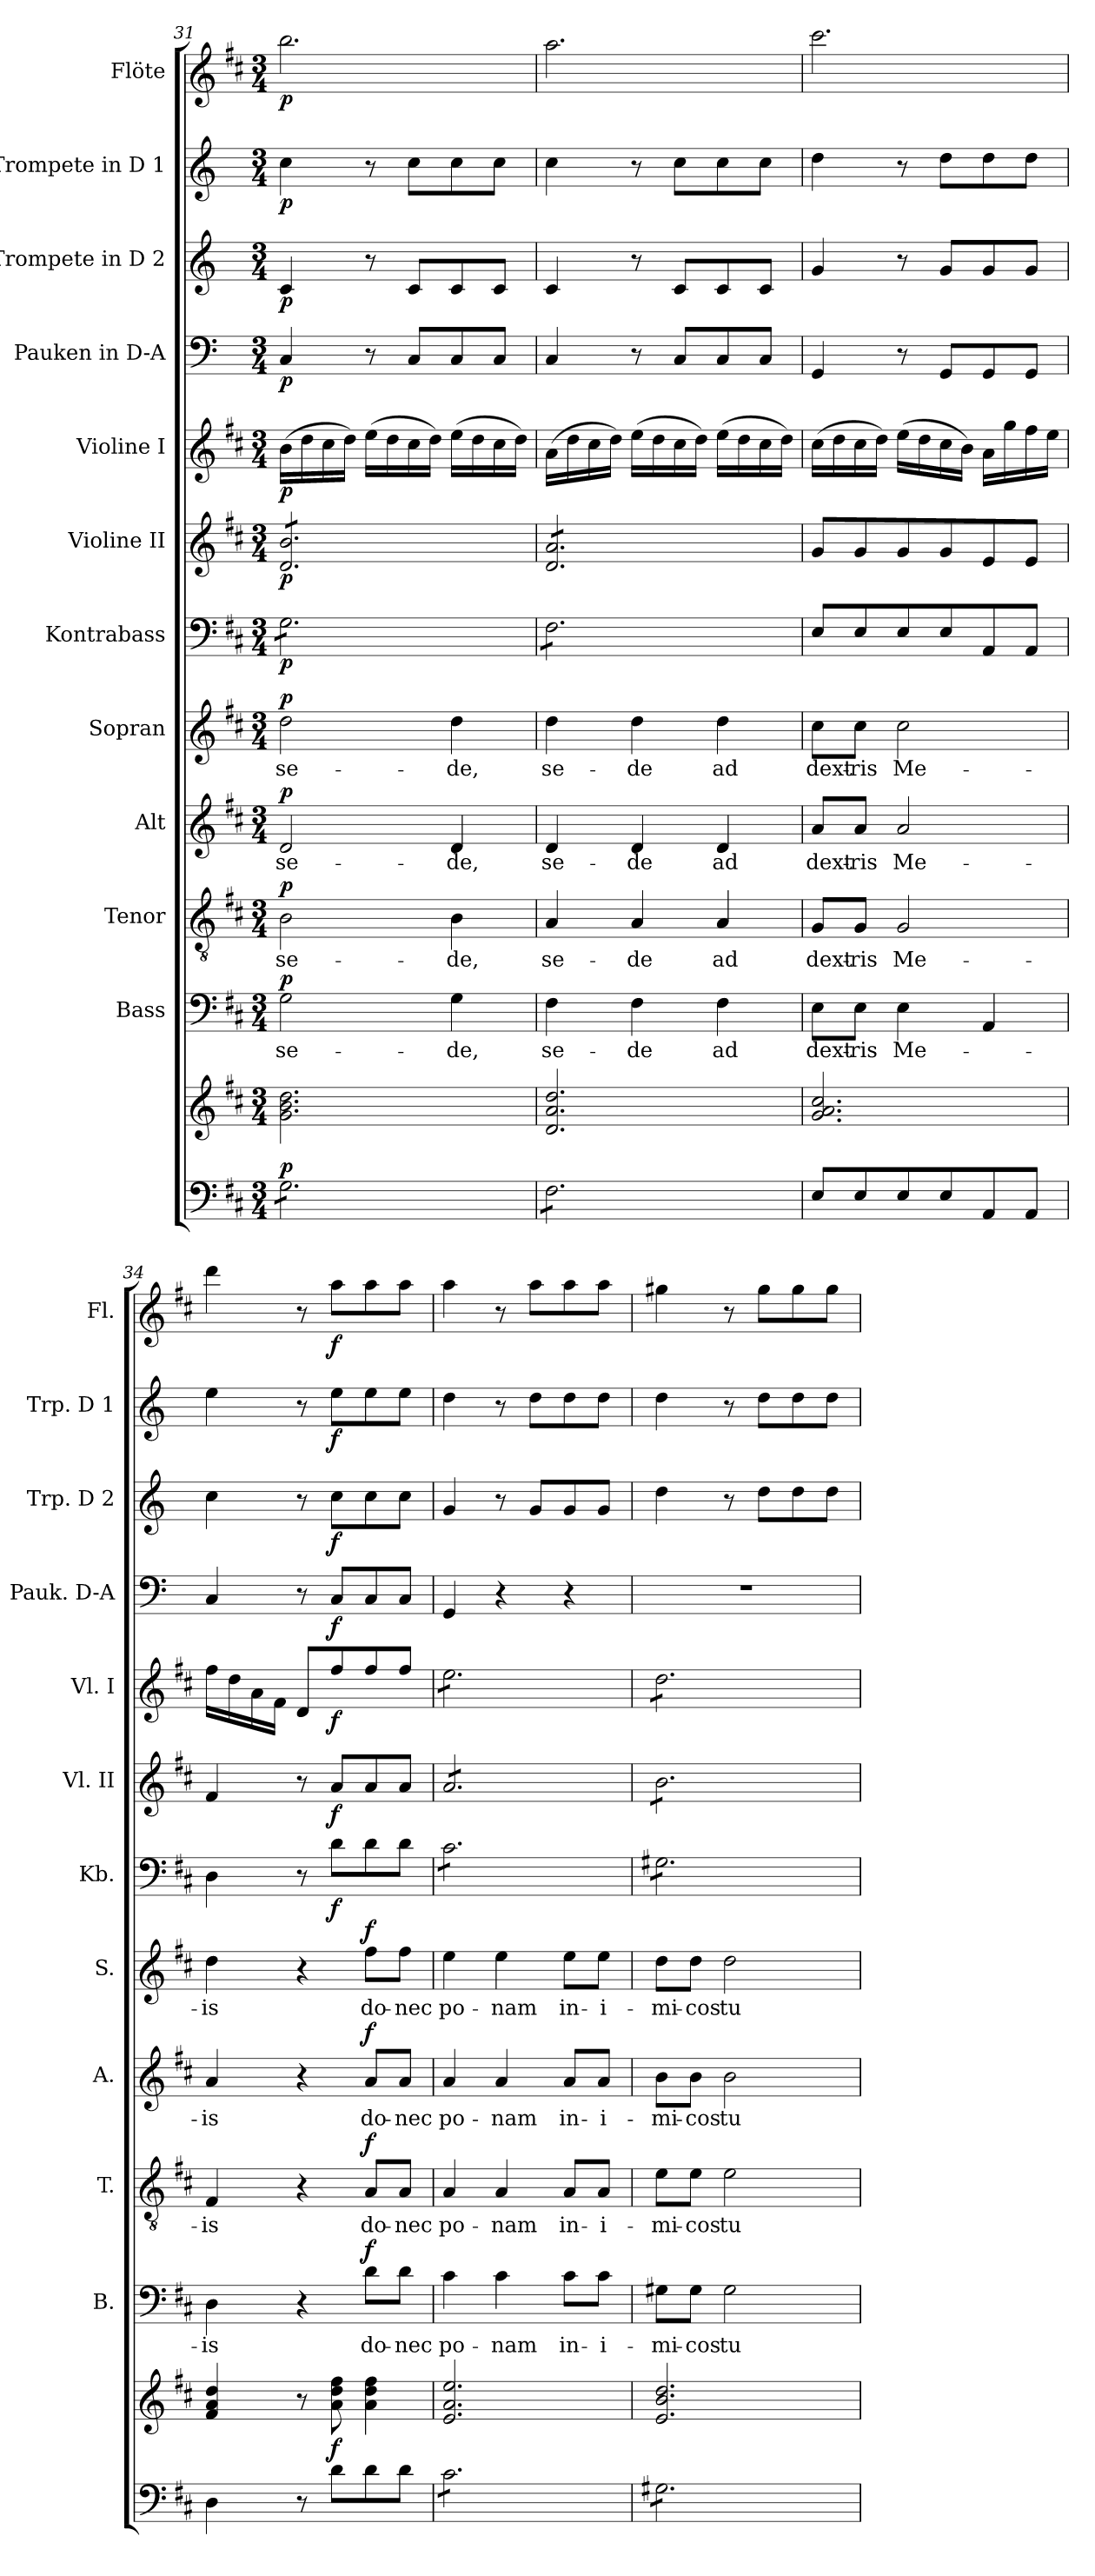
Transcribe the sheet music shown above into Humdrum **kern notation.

**kern	**kern	**dynam	**kern	**text	**dynam	**kern	**text	**dynam	**kern	**text	**dynam	**kern	**text	**dynam	**kern	**dynam	**kern	**dynam	**kern	**dynam	**kern	**dynam	**kern	**dynam	**kern	**dynam	**kern	**dynam
*part12	*part12	*part12	*part11	*part11	*part11	*part10	*part10	*part10	*part9	*part9	*part9	*part8	*part8	*part8	*part7	*part7	*part6	*part6	*part5	*part5	*part4	*part4	*part3	*part3	*part2	*part2	*part1	*part1
*staff13	*staff12	*staff12/13	*staff11	*staff11	*staff11	*staff10	*staff10	*staff10	*staff9	*staff9	*staff9	*staff8	*staff8	*staff8	*staff7	*staff7	*staff6	*staff6	*staff5	*staff5	*staff4	*staff4	*staff3	*staff3	*staff2	*staff2	*staff1	*staff1
*	*	*	*I"Bass	*	*	*I"Tenor	*	*	*I"Alt	*	*	*I"Sopran	*	*	*I"Kontrabass	*	*I"Violine II	*	*I"Violine I	*	*I"Pauken in D-A	*	*I"Trompete in D 2	*	*I"Trompete in D 1	*	*I"Flöte	*
*	*	*	*I'B.	*	*	*I'T.	*	*	*I'A.	*	*	*I'S.	*	*	*I'Kb.	*	*I'Vl. II	*	*I'Vl. I	*	*I'Pauk. D-A	*	*I'Trp. D 2	*	*I'Trp. D 1	*	*I'Fl.	*
!!LO:PB:g=z
*clefF4	*clefG2	*	*clefF4	*	*	*clefGv2	*	*	*clefG2	*	*	*clefG2	*	*	*clefF4	*	*clefG2	*	*clefG2	*	*clefF4	*	*clefG2	*	*clefG2	*	*clefG2	*
*	*	*	*	*	*	*	*	*	*	*	*	*	*	*	*ITrd7c12	*	*	*	*	*	*ITrd-1c-2	*	*ITrd-1c-2	*	*ITrd-1c-2	*	*	*
*k[f#c#]	*k[f#c#]	*	*k[f#c#]	*	*	*k[f#c#]	*	*	*k[f#c#]	*	*	*k[f#c#]	*	*	*k[f#c#]	*	*k[f#c#]	*	*k[f#c#]	*	*k[f#c#]	*	*k[f#c#]	*	*k[f#c#]	*	*k[f#c#]	*
*D:	*D:	*	*D:	*	*	*D:	*	*	*D:	*	*	*D:	*	*	*D:	*	*D:	*	*D:	*	*D:	*	*D:	*	*D:	*	*D:	*
*M3/4	*M3/4	*	*M3/4	*	*	*M3/4	*	*	*M3/4	*	*	*M3/4	*	*	*M3/4	*	*M3/4	*	*M3/4	*	*M3/4	*	*M3/4	*	*M3/4	*	*M3/4	*
=31	=31	=31	=31	=31	=31	=31	=31	=31	=31	=31	=31	=31	=31	=31	=31	=31	=31	=31	=31	=31	=31	=31	=31	=31	=31	=31	=31	=31
!	!	!LO:DY:a=2	!	!LO:LY:b	!LO:DY:a	!	!LO:LY:b	!LO:DY:a	!	!LO:LY:b	!LO:DY:a	!	!LO:LY:b	!LO:DY:a	!	!LO:DY:b	!	!LO:DY:b	!	!LO:DY:b	!	!LO:DY:b	!	!LO:DY:b	!	!LO:DY:b	!	!LO:DY:b
*tremolo	*	*	*	*	*	*	*	*	*	*	*	*	*	*	*	*	*	*	*	*	*	*	*	*	*	*	*	*
*	*	*	*	*	*	*	*	*	*	*	*	*	*	*	*tremolo	*	*	*	*	*	*	*	*	*	*	*	*	*
*	*	*	*	*	*	*	*	*	*	*	*	*	*	*	*	*	*tremolo	*	*	*	*	*	*	*	*	*	*	*
8G\L	2.g\ 2.b\ 2.dd\	p	2G\	se-	p	2B\	se-	p	2d/	se-	p	2dd\	se-	p	8GG\L	p	8d/ 8b/L	p	(>16b\LL	p	4D/	p	4d/	p	4dd\	p	2.bb\	p
.	.	.	.	.	.	.	.	.	.	.	.	.	.	.	.	.	.	.	16dd\	.	.	.	.	.	.	.	.	.
8G\	.	.	.	.	.	.	.	.	.	.	.	.	.	.	8GG\	.	8d/ 8b/	.	16cc#\	.	.	.	.	.	.	.	.	.
.	.	.	.	.	.	.	.	.	.	.	.	.	.	.	.	.	.	.	16dd\JJ)	.	.	.	.	.	.	.	.	.
8G\	.	.	.	.	.	.	.	.	.	.	.	.	.	.	8GG\	.	8d/ 8b/	.	(>16ee\LL	.	8r	.	8r	.	8r	.	.	.
.	.	.	.	.	.	.	.	.	.	.	.	.	.	.	.	.	.	.	16dd\	.	.	.	.	.	.	.	.	.
8G\	.	.	.	.	.	.	.	.	.	.	.	.	.	.	8GG\	.	8d/ 8b/	.	16cc#\	.	8D/L	.	8d/L	.	8dd\L	.	.	.
.	.	.	.	.	.	.	.	.	.	.	.	.	.	.	.	.	.	.	16dd\JJ)	.	.	.	.	.	.	.	.	.
!	!	!	!	!LO:LY:b	!	!	!LO:LY:b	!	!	!LO:LY:b	!	!	!LO:LY:b	!	!	!	!	!	!	!	!	!	!	!	!	!	!	!
8G\	.	.	4G\	-de,	.	4B\	-de,	.	4d/	-de,	.	4dd\	-de,	.	8GG\	.	8d/ 8b/	.	(>16ee\LL	.	8D/	.	8d/	.	8dd\	.	.	.
.	.	.	.	.	.	.	.	.	.	.	.	.	.	.	.	.	.	.	16dd\	.	.	.	.	.	.	.	.	.
8G\J	.	.	.	.	.	.	.	.	.	.	.	.	.	.	8GG\J	.	8d/ 8b/J	.	16cc#\	.	8D/J	.	8d/J	.	8dd\J	.	.	.
.	.	.	.	.	.	.	.	.	.	.	.	.	.	.	.	.	.	.	16dd\JJ)	.	.	.	.	.	.	.	.	.
=32	=32	=32	=32	=32	=32	=32	=32	=32	=32	=32	=32	=32	=32	=32	=32	=32	=32	=32	=32	=32	=32	=32	=32	=32	=32	=32	=32	=32
!	!	!	!	!LO:LY:b	!	!	!LO:LY:b	!	!	!LO:LY:b	!	!	!LO:LY:b	!	!	!	!	!	!	!	!	!	!	!	!	!	!	!
8F#\L	2.d/ 2.a/ 2.dd/	.	4F#\	se-	.	4A/	se-	.	4d/	se-	.	4dd\	se-	.	8FF#\L	.	8d/ 8a/L	.	(>16a\LL	.	4D/	.	4d/	.	4dd\	.	2.aa\	.
.	.	.	.	.	.	.	.	.	.	.	.	.	.	.	.	.	.	.	16dd\	.	.	.	.	.	.	.	.	.
8F#\	.	.	.	.	.	.	.	.	.	.	.	.	.	.	8FF#\	.	8d/ 8a/	.	16cc#\	.	.	.	.	.	.	.	.	.
.	.	.	.	.	.	.	.	.	.	.	.	.	.	.	.	.	.	.	16dd\JJ)	.	.	.	.	.	.	.	.	.
!	!	!	!	!LO:LY:b	!	!	!LO:LY:b	!	!	!LO:LY:b	!	!	!LO:LY:b	!	!	!	!	!	!	!	!	!	!	!	!	!	!	!
8F#\	.	.	4F#\	-de	.	4A/	-de	.	4d/	-de	.	4dd\	-de	.	8FF#\	.	8d/ 8a/	.	(>16ee\LL	.	8r	.	8r	.	8r	.	.	.
.	.	.	.	.	.	.	.	.	.	.	.	.	.	.	.	.	.	.	16dd\	.	.	.	.	.	.	.	.	.
8F#\	.	.	.	.	.	.	.	.	.	.	.	.	.	.	8FF#\	.	8d/ 8a/	.	16cc#\	.	8D/L	.	8d/L	.	8dd\L	.	.	.
.	.	.	.	.	.	.	.	.	.	.	.	.	.	.	.	.	.	.	16dd\JJ)	.	.	.	.	.	.	.	.	.
!	!	!	!	!LO:LY:b	!	!	!LO:LY:b	!	!	!LO:LY:b	!	!	!LO:LY:b	!	!	!	!	!	!	!	!	!	!	!	!	!	!	!
8F#\	.	.	4F#\	ad	.	4A/	ad	.	4d/	ad	.	4dd\	ad	.	8FF#\	.	8d/ 8a/	.	(>16ee\LL	.	8D/	.	8d/	.	8dd\	.	.	.
.	.	.	.	.	.	.	.	.	.	.	.	.	.	.	.	.	.	.	16dd\	.	.	.	.	.	.	.	.	.
8F#\J	.	.	.	.	.	.	.	.	.	.	.	.	.	.	8FF#\J	.	8d/ 8a/J	.	16cc#\	.	8D/J	.	8d/J	.	8dd\J	.	.	.
*	*	*	*	*	*	*	*	*	*	*	*	*	*	*	*	*	*Xtremolo	*	*	*	*	*	*	*	*	*	*	*
*	*	*	*	*	*	*	*	*	*	*	*	*	*	*	*Xtremolo	*	*	*	*	*	*	*	*	*	*	*	*	*
*Xtremolo	*	*	*	*	*	*	*	*	*	*	*	*	*	*	*	*	*	*	*	*	*	*	*	*	*	*	*	*
.	.	.	.	.	.	.	.	.	.	.	.	.	.	.	.	.	.	.	16dd\JJ)	.	.	.	.	.	.	.	.	.
=33	=33	=33	=33	=33	=33	=33	=33	=33	=33	=33	=33	=33	=33	=33	=33	=33	=33	=33	=33	=33	=33	=33	=33	=33	=33	=33	=33	=33
!	!	!	!	!LO:LY:b	!	!	!LO:LY:b	!	!	!LO:LY:b	!	!	!LO:LY:b	!	!	!	!	!	!	!	!	!	!	!	!	!	!	!
8E/L	2.g/ 2.a/ 2.cc#/	.	8E\L	dext-	.	8G/L	dext-	.	8a/L	dext-	.	8cc#\L	dext-	.	8EE/L	.	8g/L	.	(>16cc#\LL	.	4AA/	.	4a/	.	4ee\	.	2.ccc#\	.
.	.	.	.	.	.	.	.	.	.	.	.	.	.	.	.	.	.	.	16dd\	.	.	.	.	.	.	.	.	.
!	!	!	!	!LO:LY:b	!	!	!LO:LY:b	!	!	!LO:LY:b	!	!	!LO:LY:b	!	!	!	!	!	!	!	!	!	!	!	!	!	!	!
8E/	.	.	8E\J	-ris	.	8G/J	-ris	.	8a/J	-ris	.	8cc#\J	-ris	.	8EE/	.	8g/	.	16cc#\	.	.	.	.	.	.	.	.	.
.	.	.	.	.	.	.	.	.	.	.	.	.	.	.	.	.	.	.	16dd\JJ)	.	.	.	.	.	.	.	.	.
!	!	!	!	!LO:LY:b	!	!	!LO:LY:b	!	!	!LO:LY:b	!	!	!LO:LY:b	!	!	!	!	!	!	!	!	!	!	!	!	!	!	!
8E/	.	.	4E\	Me-	.	2G/	Me-	.	2a/	Me-	.	2cc#\	Me-	.	8EE/	.	8g/	.	(>16ee\LL	.	8r	.	8r	.	8r	.	.	.
.	.	.	.	.	.	.	.	.	.	.	.	.	.	.	.	.	.	.	16dd\	.	.	.	.	.	.	.	.	.
8E/	.	.	.	.	.	.	.	.	.	.	.	.	.	.	8EE/	.	8g/	.	16cc#\	.	8AA/L	.	8a/L	.	8ee\L	.	.	.
.	.	.	.	.	.	.	.	.	.	.	.	.	.	.	.	.	.	.	16b\JJ)	.	.	.	.	.	.	.	.	.
8AA/	.	.	4AA/	.	.	.	.	.	.	.	.	.	.	.	8AAA/	.	8e/	.	16a\LL	.	8AA/	.	8a/	.	8ee\	.	.	.
.	.	.	.	.	.	.	.	.	.	.	.	.	.	.	.	.	.	.	16gg\	.	.	.	.	.	.	.	.	.
8AA/J	.	.	.	.	.	.	.	.	.	.	.	.	.	.	8AAA/J	.	8e/J	.	16ff#\	.	8AA/J	.	8a/J	.	8ee\J	.	.	.
.	.	.	.	.	.	.	.	.	.	.	.	.	.	.	.	.	.	.	16ee\JJ	.	.	.	.	.	.	.	.	.
=34	=34	=34	=34	=34	=34	=34	=34	=34	=34	=34	=34	=34	=34	=34	=34	=34	=34	=34	=34	=34	=34	=34	=34	=34	=34	=34	=34	=34
!	!	!	!	!LO:LY:b	!	!	!LO:LY:b	!	!	!LO:LY:b	!	!	!LO:LY:b	!	!	!	!	!	!	!	!	!	!	!	!	!	!	!
4D\	4f#/ 4a/ 4dd/	.	4D\	-is	.	4F#/	-is	.	4a/	-is	.	4dd\	-is	.	4DD\	.	4f#/	.	16ff#\LL	.	4D/	.	4dd\	.	4ff#\	.	4ddd\	.
.	.	.	.	.	.	.	.	.	.	.	.	.	.	.	.	.	.	.	16dd\	.	.	.	.	.	.	.	.	.
.	.	.	.	.	.	.	.	.	.	.	.	.	.	.	.	.	.	.	16a\	.	.	.	.	.	.	.	.	.
.	.	.	.	.	.	.	.	.	.	.	.	.	.	.	.	.	.	.	16f#\JJ	.	.	.	.	.	.	.	.	.
8r	8r	.	4r	.	.	4r	.	.	4r	.	.	4r	.	.	8r	.	8r	.	8d/L	.	8r	.	8r	.	8r	.	8r	.
!	!	!LO:DY:a=2	!	!	!	!	!	!	!	!	!	!	!	!	!	!LO:DY:b	!	!LO:DY:b	!	!LO:DY:b	!	!LO:DY:b	!	!LO:DY:b	!	!LO:DY:b	!	!LO:DY:b
8d\L	8a\ 8dd\ 8ff#\	f	.	.	.	.	.	.	.	.	.	.	.	.	8D\L	f	8a/L	f	8ff#/	f	8D/L	f	8dd\L	f	8ff#\L	f	8aa\L	f
!	!	!	!	!LO:LY:b	!LO:DY:a	!	!LO:LY:b	!LO:DY:a	!	!LO:LY:b	!LO:DY:a	!	!LO:LY:b	!LO:DY:a	!	!	!	!	!	!	!	!	!	!	!	!	!	!
8d\	4a\ 4dd\ 4ff#\	.	8d\L	do-	f	8A/L	do-	f	8a/L	do-	f	8ff#\L	do-	f	8D\	.	8a/	.	8ff#/	.	8D/	.	8dd\	.	8ff#\	.	8aa\	.
!	!	!	!	!LO:LY:b	!	!	!LO:LY:b	!	!	!LO:LY:b	!	!	!LO:LY:b	!	!	!	!	!	!	!	!	!	!	!	!	!	!	!
8d\J	.	.	8d\J	-nec	.	8A/J	-nec	.	8a/J	-nec	.	8ff#\J	-nec	.	8D\J	.	8a/J	.	8ff#/J	.	8D/J	.	8dd\J	.	8ff#\J	.	8aa\J	.
!!LO:PB:g=z
=35	=35	=35	=35	=35	=35	=35	=35	=35	=35	=35	=35	=35	=35	=35	=35	=35	=35	=35	=35	=35	=35	=35	=35	=35	=35	=35	=35	=35
!	!	!	!	!LO:LY:b	!	!	!LO:LY:b	!	!	!LO:LY:b	!	!	!LO:LY:b	!	!	!	!	!	!	!	!	!	!	!	!	!	!	!
*tremolo	*	*	*	*	*	*	*	*	*	*	*	*	*	*	*	*	*	*	*	*	*	*	*	*	*	*	*	*
*	*	*	*	*	*	*	*	*	*	*	*	*	*	*	*tremolo	*	*	*	*	*	*	*	*	*	*	*	*	*
*	*	*	*	*	*	*	*	*	*	*	*	*	*	*	*	*	*tremolo	*	*	*	*	*	*	*	*	*	*	*
*	*	*	*	*	*	*	*	*	*	*	*	*	*	*	*	*	*	*	*tremolo	*	*	*	*	*	*	*	*	*
8c#\L	2.e/ 2.a/ 2.ee/	.	4c#\	po-	.	4A/	po-	.	4a/	po-	.	4ee\	po-	.	8C#\L	.	8a/L	.	8ee\L	.	4AA/	.	4a/	.	4ee\	.	4aa\	.
8c#\	.	.	.	.	.	.	.	.	.	.	.	.	.	.	8C#\	.	8a/	.	8ee\	.	.	.	.	.	.	.	.	.
!	!	!	!	!LO:LY:b	!	!	!LO:LY:b	!	!	!LO:LY:b	!	!	!LO:LY:b	!	!	!	!	!	!	!	!	!	!	!	!	!	!	!
8c#\	.	.	4c#\	-nam	.	4A/	-nam	.	4a/	-nam	.	4ee\	-nam	.	8C#\	.	8a/	.	8ee\	.	4r	.	8r	.	8r	.	8r	.
8c#\	.	.	.	.	.	.	.	.	.	.	.	.	.	.	8C#\	.	8a/	.	8ee\	.	.	.	8a/L	.	8ee\L	.	8aa\L	.
!	!	!	!	!LO:LY:b	!	!	!LO:LY:b	!	!	!LO:LY:b	!	!	!LO:LY:b	!	!	!	!	!	!	!	!	!	!	!	!	!	!	!
8c#\	.	.	8c#\L	in-	.	8A/L	in-	.	8a/L	in-	.	8ee\L	in-	.	8C#\	.	8a/	.	8ee\	.	4r	.	8a/	.	8ee\	.	8aa\	.
!	!	!	!	!LO:LY:b	!	!	!LO:LY:b	!	!	!LO:LY:b	!	!	!LO:LY:b	!	!	!	!	!	!	!	!	!	!	!	!	!	!	!
8c#\J	.	.	8c#\J	-i-	.	8A/J	-i-	.	8a/J	-i-	.	8ee\J	-i-	.	8C#\J	.	8a/J	.	8ee\J	.	.	.	8a/J	.	8ee\J	.	8aa\J	.
=36	=36	=36	=36	=36	=36	=36	=36	=36	=36	=36	=36	=36	=36	=36	=36	=36	=36	=36	=36	=36	=36	=36	=36	=36	=36	=36	=36	=36
!	!	!	!	!LO:LY:b	!	!	!LO:LY:b	!	!	!LO:LY:b	!	!	!LO:LY:b	!	!	!	!	!	!	!	!	!	!	!	!	!	!	!
8G#X\L	2.e/ 2.b/ 2.dd/	.	8G#X\L	-mi-	.	8e\L	-mi-	.	8b\L	-mi-	.	8dd\L	-mi-	.	8GG#X\L	.	8b\L	.	8dd\L	.	2.r	.	4ee\	.	4ee\	.	4gg#X\	.
!	!	!	!	!LO:LY:b	!	!	!LO:LY:b	!	!	!LO:LY:b	!	!	!LO:LY:b	!	!	!	!	!	!	!	!	!	!	!	!	!	!	!
8G#X\	.	.	8G#\J	-cos	.	8e\J	-cos	.	8b\J	-cos	.	8dd\J	-cos	.	8GG#X\	.	8b\	.	8dd\	.	.	.	.	.	.	.	.	.
!	!	!	!	!LO:LY:b	!	!	!LO:LY:b	!	!	!LO:LY:b	!	!	!LO:LY:b	!	!	!	!	!	!	!	!	!	!	!	!	!	!	!
8G#X\	.	.	2G#\	tu-	.	2e\	tu-	.	2b\	tu-	.	2dd\	tu-	.	8GG#X\	.	8b\	.	8dd\	.	.	.	8r	.	8r	.	8r	.
8G#X\	.	.	.	.	.	.	.	.	.	.	.	.	.	.	8GG#X\	.	8b\	.	8dd\	.	.	.	8ee\L	.	8ee\L	.	8gg#\L	.
8G#X\	.	.	.	.	.	.	.	.	.	.	.	.	.	.	8GG#X\	.	8b\	.	8dd\	.	.	.	8ee\	.	8ee\	.	8gg#\	.
8G#X\J	.	.	.	.	.	.	.	.	.	.	.	.	.	.	8GG#X\J	.	8b\J	.	8dd\J	.	.	.	8ee\J	.	8ee\J	.	8gg#\J	.
*	*	*	*	*	*	*	*	*	*	*	*	*	*	*	*	*	*	*	*Xtremolo	*	*	*	*	*	*	*	*	*
*	*	*	*	*	*	*	*	*	*	*	*	*	*	*	*	*	*Xtremolo	*	*	*	*	*	*	*	*	*	*	*
*	*	*	*	*	*	*	*	*	*	*	*	*	*	*	*Xtremolo	*	*	*	*	*	*	*	*	*	*	*	*	*
*Xtremolo	*	*	*	*	*	*	*	*	*	*	*	*	*	*	*	*	*	*	*	*	*	*	*	*	*	*	*	*
=	=	=	=	=	=	=	=	=	=	=	=	=	=	=	=	=	=	=	=	=	=	=	=	=	=	=	=	=
*-	*-	*-	*-	*-	*-	*-	*-	*-	*-	*-	*-	*-	*-	*-	*-	*-	*-	*-	*-	*-	*-	*-	*-	*-	*-	*-	*-	*-
